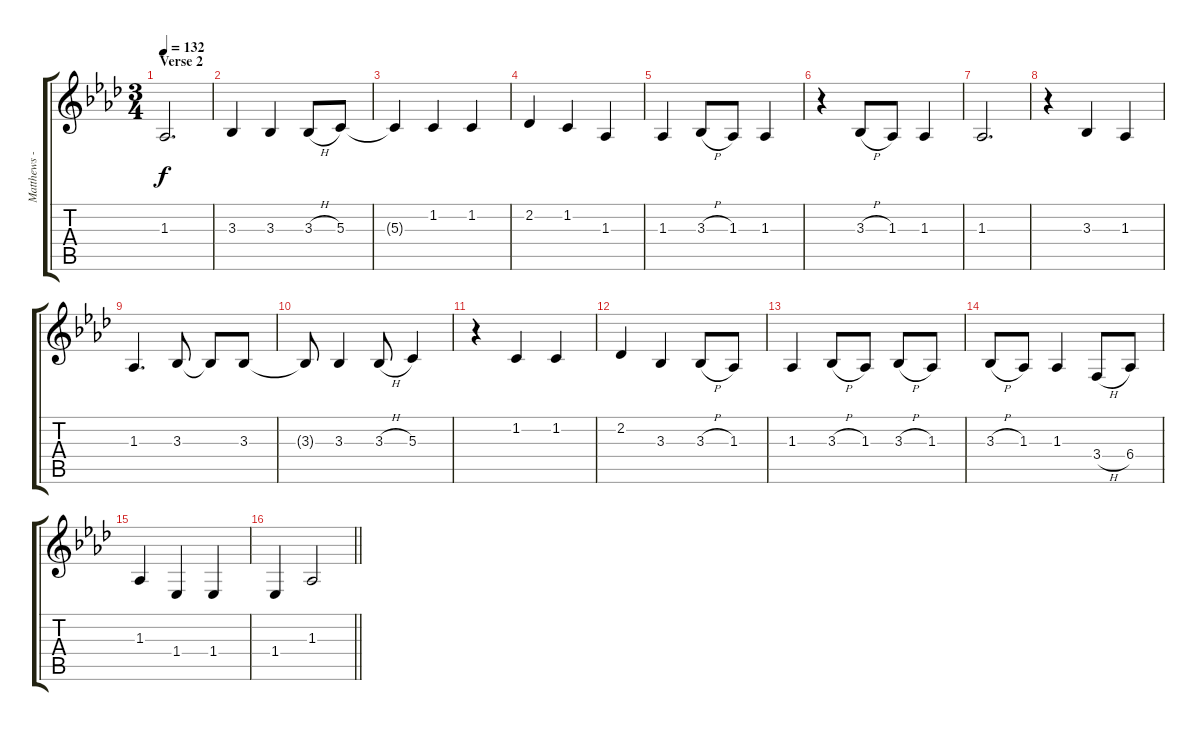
\track ("Matthews - Vocals" "Matthews -") {instrument lead2sawtooth}
\staff {score tabs}
\tuning (E4 B3 G3 D3 A2 E2) {hide}
\ts (3 4)
\section ("" "Verse 2")
\tempo 132
\clef g2
\ks ab
1.3.2{d dy f} |
3.3.4 3.3.4 3.3{h}.8 5.3.8 |
5.3{t}.4 1.2.4 1.2.4 |
2.2.4 1.2.4 1.3.4 |
1.3.4 3.3{h}.8 1.3.8 1.3.4 |
r.4 3.3{h}.8 1.3.8 1.3.4 |
1.3.2{d} |
r.4 3.3.4 1.3.4 |
1.3.4{d} 3.3.8 3.3{t}.8 3.3.8 |
3.3{t}.8 3.3.4 3.3{h}.8 5.3.4 |
r.4 1.2.4 1.2.4 |
2.2.4 3.3.4 3.3{h}.8 1.3.8 |
1.3.4 3.3{h}.8 1.3.8 3.3{h}.8 1.3.8 |
3.3{h}.8 1.3.8 1.3.4 3.4{h}.8 6.4.8 |
1.3.4 1.4.4 1.4.4 |
\barLineRight lightlight
1.4.4 1.3.2
